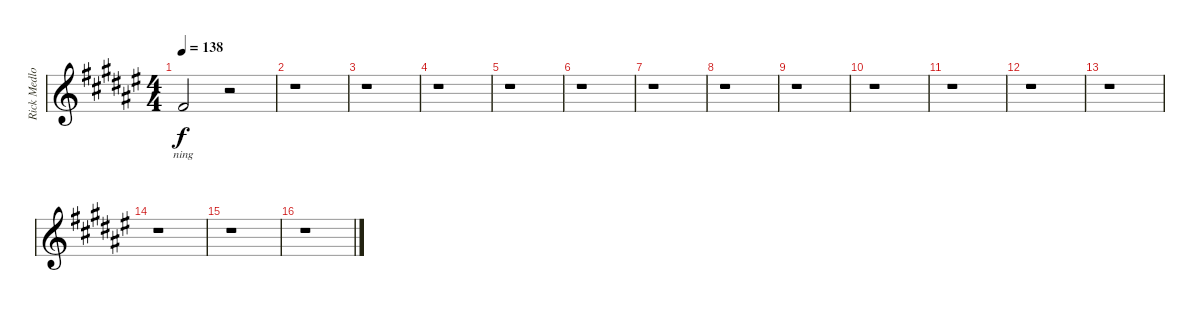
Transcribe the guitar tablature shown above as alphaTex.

\track ("Rick Medlocke Vocals" "Rick Medlo") {instrument violin}
\staff {score}
\tuning (E4 B3 G3 D3 A2 E2) {hide}
\ts (4 4)
\tempo 138
\clef g2
\ks f#
7.2.2{lyrics (0 "ning") lyrics (1 "") lyrics (2 "") lyrics (3 "") lyrics (4 "") dy f} r.2 |
r.1 |
r.1 |
r.1 |
r.1 |
r.1 |
r.1 |
r.1 |
r.1 |
r.1 |
r.1 |
r.1 |
r.1 |
r.1 |
r.1 |
r.1
